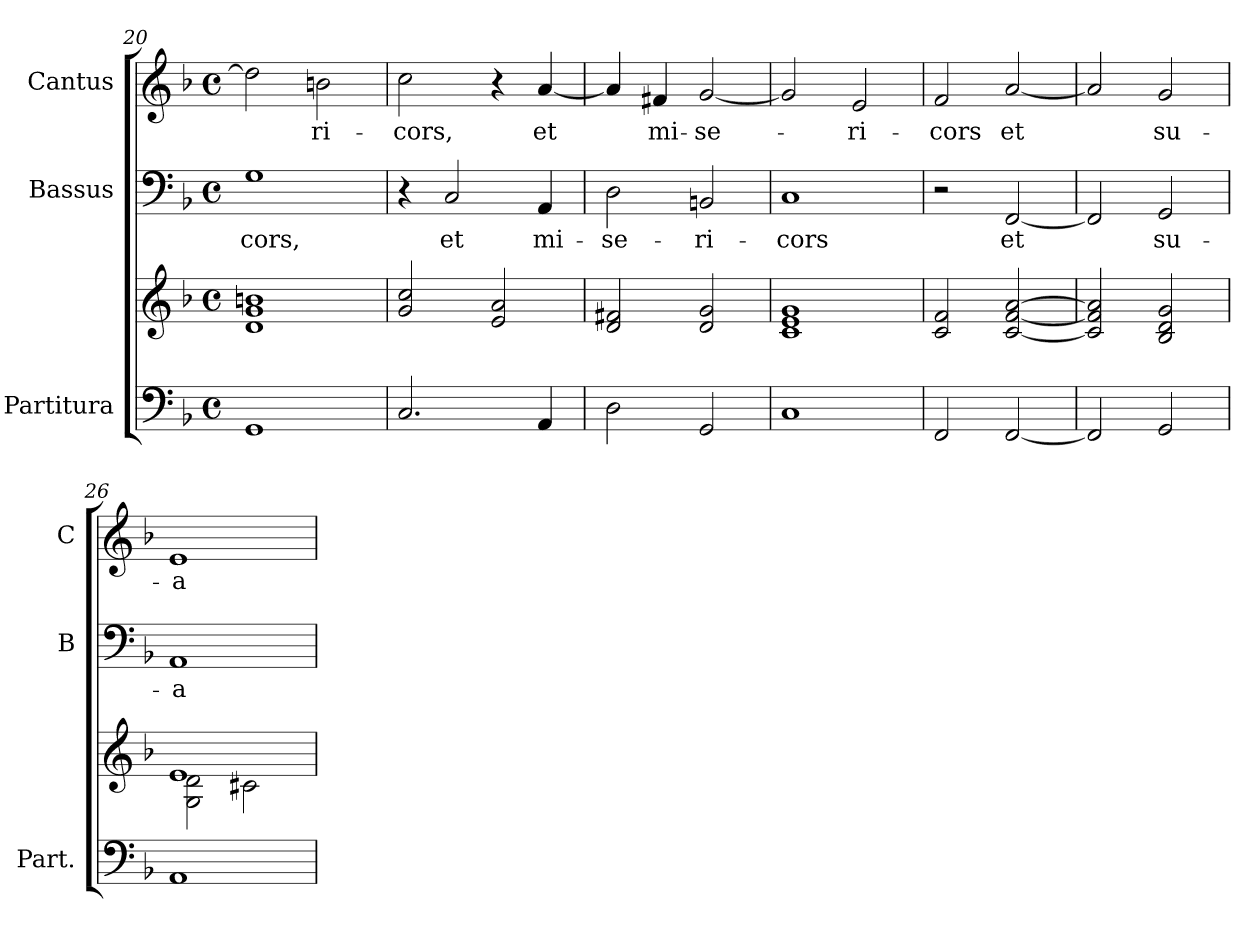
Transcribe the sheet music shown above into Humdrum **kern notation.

**kern	**kern	**kern	**text	**kern	**text
*part3	*part3	*part2	*part2	*part1	*part1
*staff4	*staff3	*staff2	*staff2	*staff1	*staff1
*I"Partitura	*	*I"Bassus	*	*I"Cantus	*
*I'Part.	*	*I'B	*	*I'C	*
*clefF4	*clefG2	*clefF4	*	*clefG2	*
*k[b-]	*k[b-]	*k[b-]	*	*k[b-]	*
*F:	*F:	*F:	*	*F:	*
*M4/4	*M4/4	*M4/4	*	*M4/4	*
*met(c)	*met(c)	*met(c)	*	*met(c)	*
=20	=20	=20	=20	=20	=20
!	!	!	!LO:LY:b	!	!
1GG	1d! 1g! 1bn!	1G	-cors,	2dd\]	.
!	!	!	!	!	!LO:LY:b
.	.	.	.	2bn\	-ri-
=21	=21	=21	=21	=21	=21
!	!	!	!	!	!LO:LY:b
2.C/	2g!/ 2cc!/	4r	.	2cc\	-cors,
!	!	!	!LO:LY:b	!	!
.	.	2C/	et	.	.
.	2e!/ 2a!/	.	.	4r	.
!	!	!	!LO:LY:b	!	!
!	!	!	!	!	!LO:LY:b
4AA/	.	4AA/	mi-	[4a/	et
=22	=22	=22	=22	=22	=22
!	!	!	!LO:LY:b	!	!
2D\	2d!/ 2f#X!/	2D\	-se-	4a/]	.
!	!	!	!	!	!LO:LY:b
.	.	.	.	4f#X/	mi-
!	!	!	!LO:LY:b	!	!
!	!	!	!	!	!LO:LY:b
2GG/	2d!/ 2g!/	2BBn/	-ri-	[2g/	-se-
=23	=23	=23	=23	=23	=23
!	!	!	!LO:LY:b	!	!
1C	1c! 1e! 1g!	1C	-cors	2g/]	.
!	!	!	!	!	!LO:LY:b
.	.	.	.	2e/	-ri-
!!LO:PB:g=z
=24	=24	=24	=24	=24	=24
!	!	!	!	!	!LO:LY:b
2FF/	2c!/ 2f!/	2r	.	2f/	-cors
!	!	!	!LO:LY:b	!	!
!	!	!	!	!	!LO:LY:b
[2FF/	[2c!/ [2f!/ [2a!/	[2FF/	et	[2a/	et
=25	=25	=25	=25	=25	=25
2FF/]	2c!/] 2f!/] 2a!/]	2FF/]	.	2a/]	.
!	!	!	!LO:LY:b	!	!
!	!	!	!	!	!LO:LY:b
2GG/	2B-!/ 2d!/ 2g!/	2GG/	su-	2g/	su-
=26	=26	=26	=26	=26	=26
*	*^	*	*	*	*
!	!	!	!	!LO:LY:b	!	!
!	!	!	!	!	!	!LO:LY:b
1AA	1e!	2G!\ 2d!\	1AA	-a-	1e	-a-
.	.	2c#X!\	.	.	.	.
*	*v	*v	*	*	*	*
=	=	=	=	=	=
*-	*-	*-	*-	*-	*-
